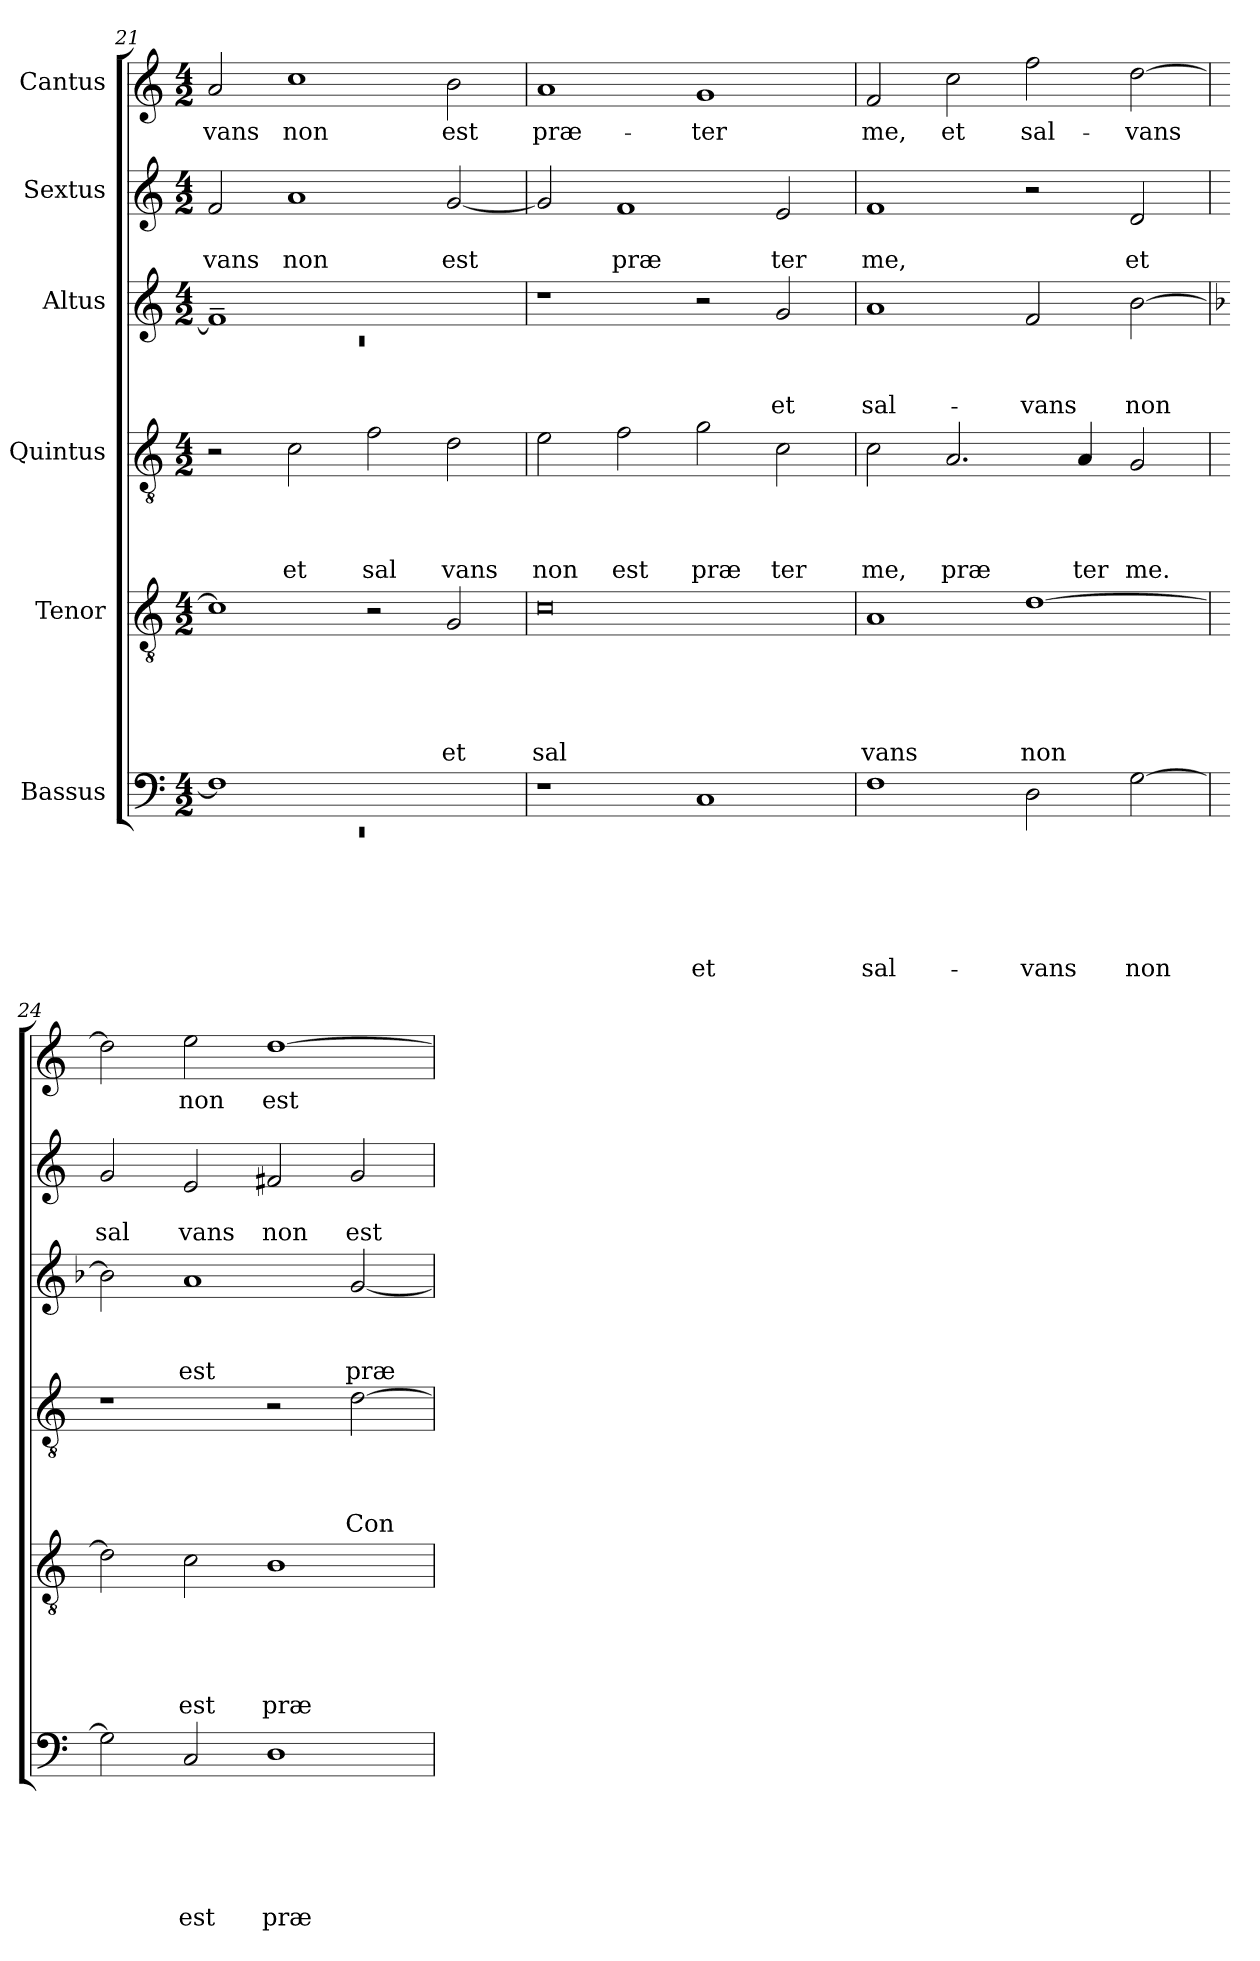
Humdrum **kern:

**kern	**text	**text	**text	**text	**text	**text	**kern	**text	**text	**text	**text	**text	**kern	**text	**text	**text	**text	**kern	**text	**text	**text	**kern	**text	**text	**kern	**text
*part6	*part6	*part6	*part6	*part6	*part6	*part6	*part5	*part5	*part5	*part5	*part5	*part5	*part4	*part4	*part4	*part4	*part4	*part3	*part3	*part3	*part3	*part2	*part2	*part2	*part1	*part1
*staff6	*staff6	*staff6	*staff6	*staff6	*staff6	*staff6	*staff5	*staff5	*staff5	*staff5	*staff5	*staff5	*staff4	*staff4	*staff4	*staff4	*staff4	*staff3	*staff3	*staff3	*staff3	*staff2	*staff2	*staff2	*staff1	*staff1
*I"Bassus	*	*	*	*	*	*	*I"Tenor	*	*	*	*	*	*I"Quintus	*	*	*	*	*I"Altus	*	*	*	*I"Sextus	*	*	*I"Cantus	*
!!LO:LB:g=z
*clefF4	*	*	*	*	*	*	*clefGv2	*	*	*	*	*	*clefGv2	*	*	*	*	*clefG2	*	*	*	*clefG2	*	*	*clefG2	*
*k[]	*	*	*	*	*	*	*k[]	*	*	*	*	*	*k[]	*	*	*	*	*k[]	*	*	*	*k[]	*	*	*k[]	*
*C:	*	*	*	*	*	*	*C:	*	*	*	*	*	*C:	*	*	*	*	*C:	*	*	*	*C:	*	*	*C:	*
*M4/2	*	*	*	*	*	*	*M4/2	*	*	*	*	*	*M4/2	*	*	*	*	*M4/2	*	*	*	*M4/2	*	*	*M4/2	*
=21	=21	=21	=21	=21	=21	=21	=21	=21	=21	=21	=21	=21	=21	=21	=21	=21	=21	=21	=21	=21	=21	=21	=21	=21	=21	=21
*^	*	*	*	*	*	*	*	*	*	*	*	*	*	*	*	*	*	*^	*	*	*	*	*	*	*	*
!	!LO:N:vis=1	!	!	!	!	!	!	!	!	!	!	!	!	!	!	!	!	!	!	!LO:N:vis=1	!	!	!	!	!	!LO:LY:b	!	!LO:LY:b
1F]	0rEE	.	.	.	.	.	.	1c]	.	.	.	.	.	2r	.	.	.	.	1f~>]	0rc	.	.	.	2f/	.	-vans	2a/	vans
!	!	!	!	!	!	!	!	!	!	!	!	!	!	!	!	!	!	!LO:LY:b	!	!	!	!	!	!	!	!LO:LY:b	!	!LO:LY:b
.	.	.	.	.	.	.	.	.	.	.	.	.	.	2c\	.	.	.	et	.	.	.	.	.	1a	.	non	1cc	non
!	!	!	!	!	!	!	!	!	!	!	!	!	!	!	!	!	!	!LO:LY:b	!	!	!	!	!	!	!	!	!	!
1ryy	.	.	.	.	.	.	.	2r	.	.	.	.	.	2f\	.	.	.	sal	1ryy	.	.	.	.	.	.	.	.	.
!	!	!	!	!	!	!	!	!	!	!	!	!	!LO:LY:b	!	!	!	!	!LO:LY:b	!	!	!	!	!	!	!	!LO:LY:b	!	!LO:LY:b
.	.	.	.	.	.	.	.	2G/	.	.	.	.	et	2d\	.	.	.	vans	.	.	.	.	.	[<2g/	.	est	2b\	est
*v	*v	*	*	*	*	*	*	*	*	*	*	*	*	*	*	*	*	*	*v	*v	*	*	*	*	*	*	*	*
=22	=22	=22	=22	=22	=22	=22	=22	=22	=22	=22	=22	=22	=22	=22	=22	=22	=22	=22	=22	=22	=22	=22	=22	=22	=22	=22
!	!	!	!	!	!	!	!	!	!	!	!	!LO:LY:b	!	!	!	!	!LO:LY:b	!	!	!	!	!	!	!	!	!LO:LY:b
1r	.	.	.	.	.	.	0c	.	.	.	.	sal	2e\	.	.	.	non	1r	.	.	.	2g/]	.	.	1a	præ-
!	!	!	!	!	!	!	!	!	!	!	!	!	!	!	!	!	!LO:LY:b	!	!	!	!	!	!	!LO:LY:b	!	!
.	.	.	.	.	.	.	.	.	.	.	.	.	2f\	.	.	.	est	.	.	.	.	1f	.	præ	.	.
!	!	!	!	!	!	!LO:LY:b	!	!	!	!	!	!	!	!	!	!	!LO:LY:b	!	!	!	!	!	!	!	!	!LO:LY:b
1C	.	.	.	.	.	et	.	.	.	.	.	.	2g\	.	.	.	præ	2r	.	.	.	.	.	.	1g	-ter
!	!	!	!	!	!	!	!	!	!	!	!	!	!	!	!	!	!LO:LY:b	!	!	!	!LO:LY:b	!	!	!LO:LY:b	!	!
.	.	.	.	.	.	.	.	.	.	.	.	.	2c\	.	.	.	ter	2g/	.	.	et	2e/	.	ter	.	.
=23	=23	=23	=23	=23	=23	=23	=23	=23	=23	=23	=23	=23	=23	=23	=23	=23	=23	=23	=23	=23	=23	=23	=23	=23	=23	=23
!	!	!	!	!	!	!LO:LY:b	!	!	!	!	!	!LO:LY:b	!	!	!	!	!LO:LY:b	!	!	!	!LO:LY:b	!	!	!LO:LY:b	!	!LO:LY:b
1F	.	.	.	.	.	sal-	1A	.	.	.	.	vans	2c\	.	.	.	me,	1a	.	.	sal-	1f	.	me,	2f/	me,
!	!	!	!	!	!	!	!	!	!	!	!	!	!	!	!	!	!LO:LY:b	!	!	!	!	!	!	!	!	!LO:LY:b
.	.	.	.	.	.	.	.	.	.	.	.	.	2.A/	.	.	.	præ	.	.	.	.	.	.	.	2cc\	et
!	!	!	!	!	!	!LO:LY:b	!	!	!	!	!	!LO:LY:b	!	!	!	!	!	!	!	!	!LO:LY:b	!	!	!	!	!LO:LY:b
2D\	.	.	.	.	.	-vans	[>1d	.	.	.	.	non	.	.	.	.	.	2f/	.	.	-vans	2r	.	.	2ff\	sal-
!	!	!	!	!	!	!	!	!	!	!	!	!	!	!	!	!	!LO:LY:b	!	!	!	!	!	!	!	!	!
.	.	.	.	.	.	.	.	.	.	.	.	.	4A/	.	.	.	ter	.	.	.	.	.	.	.	.	.
!	!	!	!	!	!	!LO:LY:b	!	!	!	!	!	!	!	!	!	!	!LO:LY:b	!	!	!	!LO:LY:b	!	!	!LO:LY:b	!	!LO:LY:b
[>2G\	.	.	.	.	.	non	.	.	.	.	.	.	2G/	.	.	.	me.	[>2b\	.	.	non	2d/	.	et	[>2dd\	-vans
=24	=24	=24	=24	=24	=24	=24	=24	=24	=24	=24	=24	=24	=24	=24	=24	=24	=24	=24	=24	=24	=24	=24	=24	=24	=24	=24
*	*	*	*	*	*	*	*	*	*	*	*	*	*	*	*	*	*	*k[b-]	*	*	*	*	*	*	*	*
*	*	*	*	*	*	*	*	*	*	*	*	*	*	*	*	*	*	*F:	*	*	*	*	*	*	*	*
!	!	!	!	!	!	!	!	!	!	!	!	!	!	!	!	!	!	!	!	!	!	!	!	!LO:LY:b	!	!
2G\]	.	.	.	.	.	.	2d\]	.	.	.	.	.	1r	.	.	.	.	2bn\]	.	.	.	2g/	.	sal	2dd\]	.
!	!	!	!	!	!	!LO:LY:b	!	!	!	!	!	!LO:LY:b	!	!	!	!	!	!	!	!	!LO:LY:b	!	!	!LO:LY:b	!	!LO:LY:b
2C/	.	.	.	.	.	est	2c\	.	.	.	.	est	.	.	.	.	.	1a	.	.	est	2e/	.	vans	2ee\	non
!	!	!	!	!	!	!LO:LY:b	!	!	!	!	!	!LO:LY:b	!	!	!	!	!	!	!	!	!	!	!	!LO:LY:b	!	!LO:LY:b
1D	.	.	.	.	.	præ-	1B	.	.	.	.	præ	2r	.	.	.	.	.	.	.	.	2f#X/	.	non	[>1dd	est
!	!	!	!	!	!	!	!	!	!	!	!	!	!	!	!	!	!LO:LY:b	!	!	!	!LO:LY:b	!	!	!LO:LY:b	!	!
.	.	.	.	.	.	.	.	.	.	.	.	.	[>2d\	.	.	.	Con	[<2g/	.	.	præ-	2g/	.	est	.	.
=	=	=	=	=	=	=	=	=	=	=	=	=	=	=	=	=	=	=	=	=	=	=	=	=	=	=
*-	*-	*-	*-	*-	*-	*-	*-	*-	*-	*-	*-	*-	*-	*-	*-	*-	*-	*-	*-	*-	*-	*-	*-	*-	*-	*-
